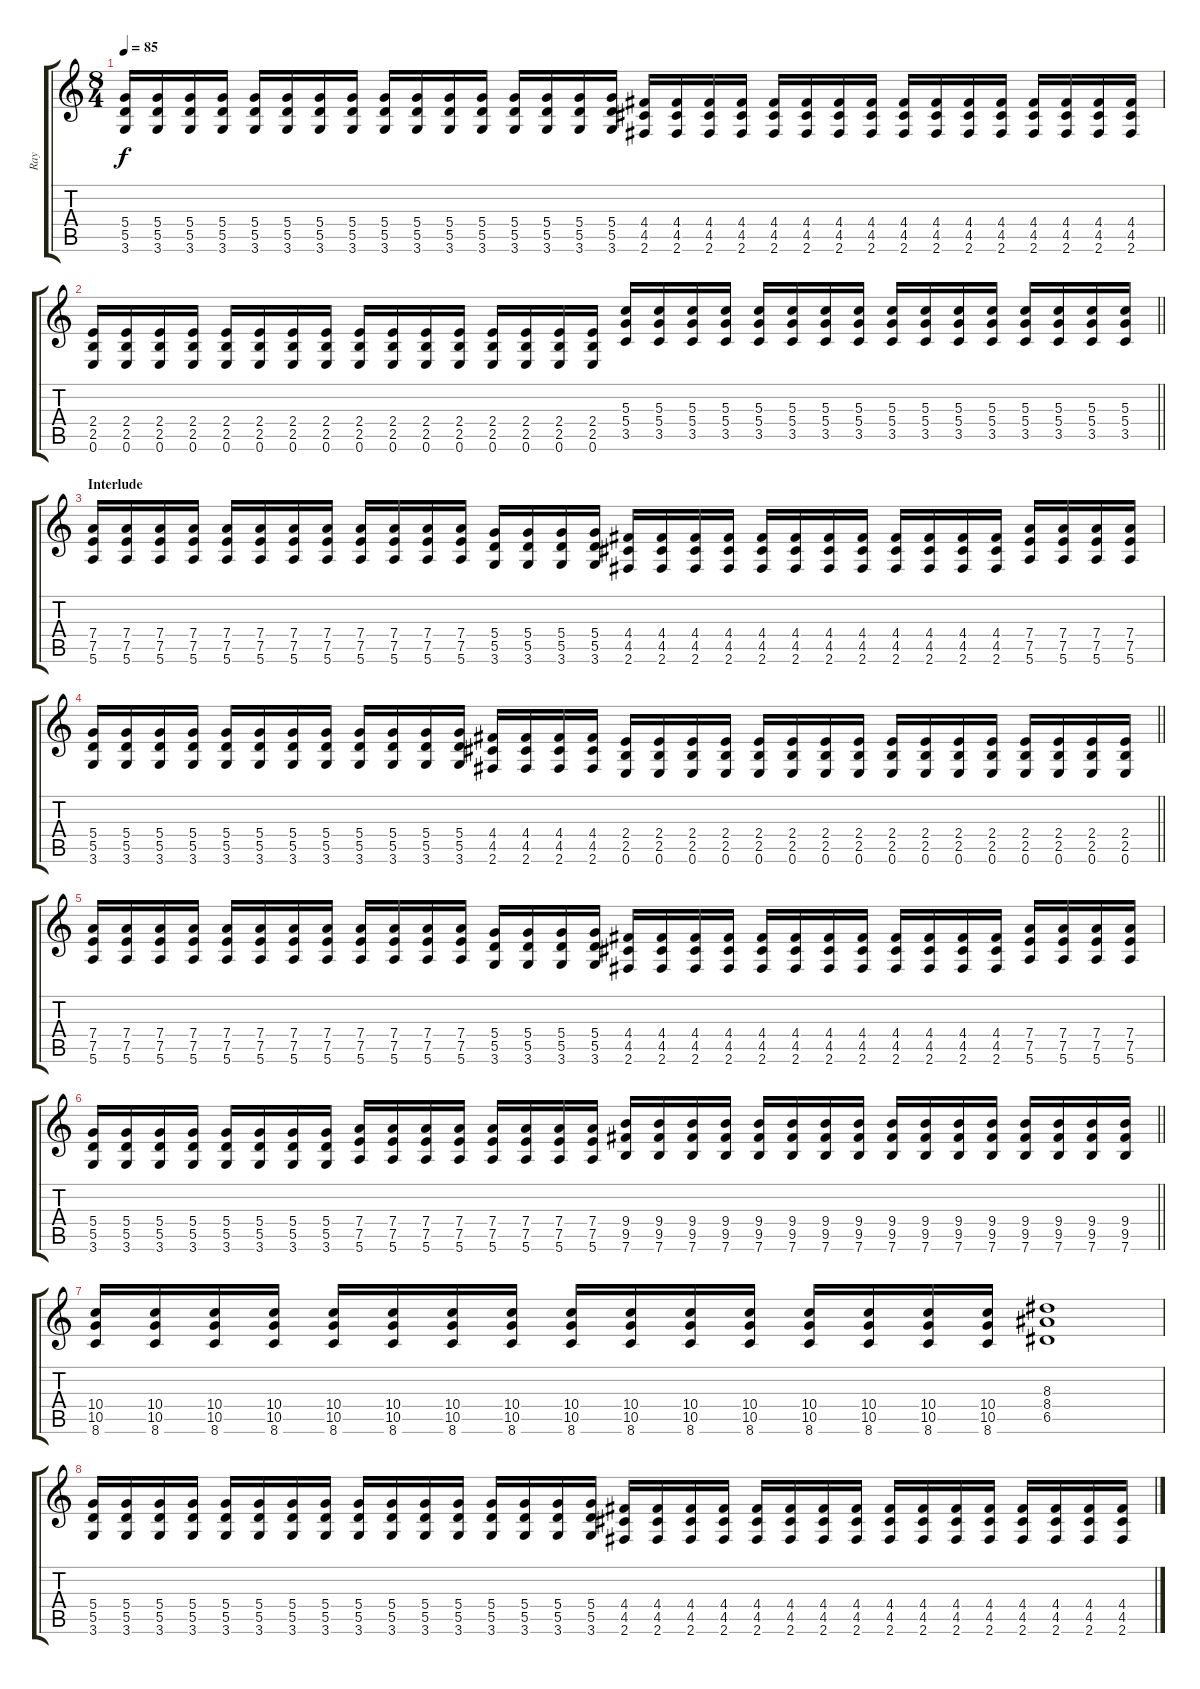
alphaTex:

\track ("Ray" "Ray") {instrument overdrivenguitar}
\staff {score tabs}
\tuning (E4 B3 G3 D3 A2 E2) {hide}
\ts (8 4)
\tempo 85
\clef g2
\ks c
(5.4 5.5 3.6).16{dy f} (5.4 5.5 3.6).16 (5.4 5.5 3.6).16 (5.4 5.5 3.6).16 (5.4 5.5 3.6).16 (5.4 5.5 3.6).16 (5.4 5.5 3.6).16 (5.4 5.5 3.6).16 (5.4 5.5 3.6).16 (5.4 5.5 3.6).16 (5.4 5.5 3.6).16 (5.4 5.5 3.6).16 (5.4 5.5 3.6).16 (5.4 5.5 3.6).16 (5.4 5.5 3.6).16 (5.4 5.5 3.6).16 (4.4 4.5 2.6).16 (4.4 4.5 2.6).16 (4.4 4.5 2.6).16 (4.4 4.5 2.6).16 (4.4 4.5 2.6).16 (4.4 4.5 2.6).16 (4.4 4.5 2.6).16 (4.4 4.5 2.6).16 (4.4 4.5 2.6).16 (4.4 4.5 2.6).16 (4.4 4.5 2.6).16 (4.4 4.5 2.6).16 (4.4 4.5 2.6).16 (4.4 4.5 2.6).16 (4.4 4.5 2.6).16 (4.4 4.5 2.6).16 |
\barLineRight lightlight
(2.4 2.5 0.6).16 (2.4 2.5 0.6).16 (2.4 2.5 0.6).16 (2.4 2.5 0.6).16 (2.4 2.5 0.6).16 (2.4 2.5 0.6).16 (2.4 2.5 0.6).16 (2.4 2.5 0.6).16 (2.4 2.5 0.6).16 (2.4 2.5 0.6).16 (2.4 2.5 0.6).16 (2.4 2.5 0.6).16 (2.4 2.5 0.6).16 (2.4 2.5 0.6).16 (2.4 2.5 0.6).16 (2.4 2.5 0.6).16 (5.3 5.4 3.5).16 (5.3 5.4 3.5).16 (5.3 5.4 3.5).16 (5.3 5.4 3.5).16 (5.3 5.4 3.5).16 (5.3 5.4 3.5).16 (5.3 5.4 3.5).16 (5.3 5.4 3.5).16 (5.3 5.4 3.5).16 (5.3 5.4 3.5).16 (5.3 5.4 3.5).16 (5.3 5.4 3.5).16 (5.3 5.4 3.5).16 (5.3 5.4 3.5).16 (5.3 5.4 3.5).16 (5.3 5.4 3.5).16 |
\section ("" "Interlude")
(7.4 7.5 5.6).16 (7.4 7.5 5.6).16 (7.4 7.5 5.6).16 (7.4 7.5 5.6).16 (7.4 7.5 5.6).16 (7.4 7.5 5.6).16 (7.4 7.5 5.6).16 (7.4 7.5 5.6).16 (7.4 7.5 5.6).16 (7.4 7.5 5.6).16 (7.4 7.5 5.6).16 (7.4 7.5 5.6).16 (5.4 5.5 3.6).16 (5.4 5.5 3.6).16 (5.4 5.5 3.6).16 (5.4 5.5 3.6).16 (4.4 4.5 2.6).16 (4.4 4.5 2.6).16 (4.4 4.5 2.6).16 (4.4 4.5 2.6).16 (4.4 4.5 2.6).16 (4.4 4.5 2.6).16 (4.4 4.5 2.6).16 (4.4 4.5 2.6).16 (4.4 4.5 2.6).16 (4.4 4.5 2.6).16 (4.4 4.5 2.6).16 (4.4 4.5 2.6).16 (7.4 7.5 5.6).16 (7.4 7.5 5.6).16 (7.4 7.5 5.6).16 (7.4 7.5 5.6).16 |
\barLineRight lightlight
(5.4 5.5 3.6).16 (5.4 5.5 3.6).16 (5.4 5.5 3.6).16 (5.4 5.5 3.6).16 (5.4 5.5 3.6).16 (5.4 5.5 3.6).16 (5.4 5.5 3.6).16 (5.4 5.5 3.6).16 (5.4 5.5 3.6).16 (5.4 5.5 3.6).16 (5.4 5.5 3.6).16 (5.4 5.5 3.6).16 (4.4 4.5 2.6).16 (4.4 4.5 2.6).16 (4.4 4.5 2.6).16 (4.4 4.5 2.6).16 (2.4 2.5 0.6).16 (2.4 2.5 0.6).16 (2.4 2.5 0.6).16 (2.4 2.5 0.6).16 (2.4 2.5 0.6).16 (2.4 2.5 0.6).16 (2.4 2.5 0.6).16 (2.4 2.5 0.6).16 (2.4 2.5 0.6).16 (2.4 2.5 0.6).16 (2.4 2.5 0.6).16 (2.4 2.5 0.6).16 (2.4 2.5 0.6).16 (2.4 2.5 0.6).16 (2.4 2.5 0.6).16 (2.4 2.5 0.6).16 |
(7.4 7.5 5.6).16 (7.4 7.5 5.6).16 (7.4 7.5 5.6).16 (7.4 7.5 5.6).16 (7.4 7.5 5.6).16 (7.4 7.5 5.6).16 (7.4 7.5 5.6).16 (7.4 7.5 5.6).16 (7.4 7.5 5.6).16 (7.4 7.5 5.6).16 (7.4 7.5 5.6).16 (7.4 7.5 5.6).16 (5.4 5.5 3.6).16 (5.4 5.5 3.6).16 (5.4 5.5 3.6).16 (5.4 5.5 3.6).16 (4.4 4.5 2.6).16 (4.4 4.5 2.6).16 (4.4 4.5 2.6).16 (4.4 4.5 2.6).16 (4.4 4.5 2.6).16 (4.4 4.5 2.6).16 (4.4 4.5 2.6).16 (4.4 4.5 2.6).16 (4.4 4.5 2.6).16 (4.4 4.5 2.6).16 (4.4 4.5 2.6).16 (4.4 4.5 2.6).16 (7.4 7.5 5.6).16 (7.4 7.5 5.6).16 (7.4 7.5 5.6).16 (7.4 7.5 5.6).16 |
\barLineRight lightlight
(5.4 5.5 3.6).16 (5.4 5.5 3.6).16 (5.4 5.5 3.6).16 (5.4 5.5 3.6).16 (5.4 5.5 3.6).16 (5.4 5.5 3.6).16 (5.4 5.5 3.6).16 (5.4 5.5 3.6).16 (7.4 7.5 5.6).16 (7.4 7.5 5.6).16 (7.4 7.5 5.6).16 (7.4 7.5 5.6).16 (7.4 7.5 5.6).16 (7.4 7.5 5.6).16 (7.4 7.5 5.6).16 (7.4 7.5 5.6).16 (9.4 9.5 7.6).16 (9.4 9.5 7.6).16 (9.4 9.5 7.6).16 (9.4 9.5 7.6).16 (9.4 9.5 7.6).16 (9.4 9.5 7.6).16 (9.4 9.5 7.6).16 (9.4 9.5 7.6).16 (9.4 9.5 7.6).16 (9.4 9.5 7.6).16 (9.4 9.5 7.6).16 (9.4 9.5 7.6).16 (9.4 9.5 7.6).16 (9.4 9.5 7.6).16 (9.4 9.5 7.6).16 (9.4 9.5 7.6).16 |
(10.4 10.5 8.6).16 (10.4 10.5 8.6).16 (10.4 10.5 8.6).16 (10.4 10.5 8.6).16 (10.4 10.5 8.6).16 (10.4 10.5 8.6).16 (10.4 10.5 8.6).16 (10.4 10.5 8.6).16 (10.4 10.5 8.6).16 (10.4 10.5 8.6).16 (10.4 10.5 8.6).16 (10.4 10.5 8.6).16 (10.4 10.5 8.6).16 (10.4 10.5 8.6).16 (10.4 10.5 8.6).16 (10.4 10.5 8.6).16 (8.3 8.4 6.5).1 |
(5.4 5.5 3.6).16 (5.4 5.5 3.6).16 (5.4 5.5 3.6).16 (5.4 5.5 3.6).16 (5.4 5.5 3.6).16 (5.4 5.5 3.6).16 (5.4 5.5 3.6).16 (5.4 5.5 3.6).16 (5.4 5.5 3.6).16 (5.4 5.5 3.6).16 (5.4 5.5 3.6).16 (5.4 5.5 3.6).16 (5.4 5.5 3.6).16 (5.4 5.5 3.6).16 (5.4 5.5 3.6).16 (5.4 5.5 3.6).16 (4.4 4.5 2.6).16 (4.4 4.5 2.6).16 (4.4 4.5 2.6).16 (4.4 4.5 2.6).16 (4.4 4.5 2.6).16 (4.4 4.5 2.6).16 (4.4 4.5 2.6).16 (4.4 4.5 2.6).16 (4.4 4.5 2.6).16 (4.4 4.5 2.6).16 (4.4 4.5 2.6).16 (4.4 4.5 2.6).16 (4.4 4.5 2.6).16 (4.4 4.5 2.6).16 (4.4 4.5 2.6).16 (4.4 4.5 2.6).16
